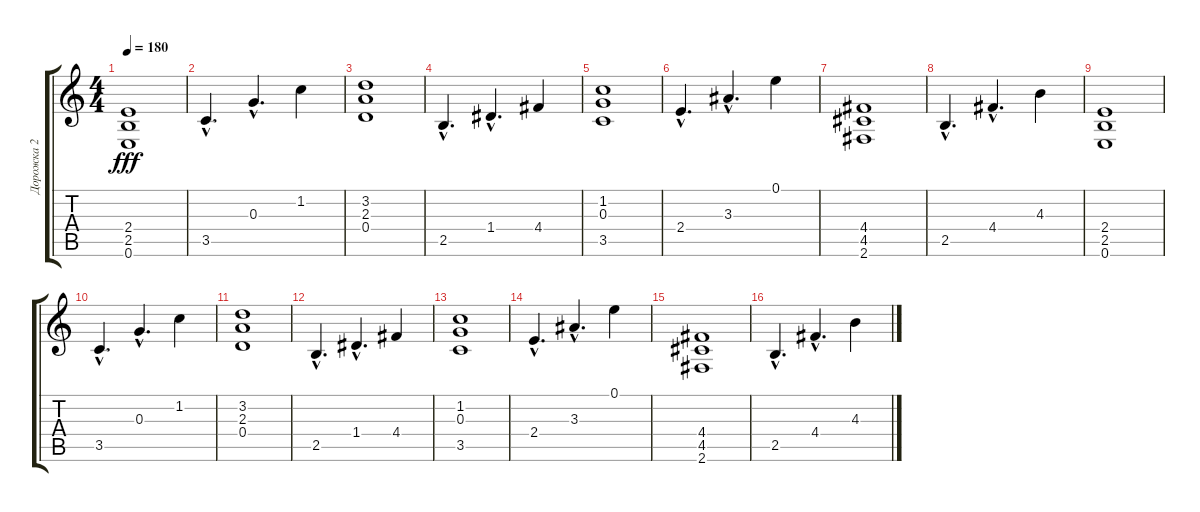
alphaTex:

\track ("Дорожка 2" "Дорожка 2") {instrument distortionguitar}
\staff {score tabs}
\tuning (E4 B3 G3 D3 A2 E2) {hide}
\ts (4 4)
\tempo 180
\clef g2
\ks c
(2.4 2.5 0.6).1{dy fff} |
3.5{hac}.4{d} 0.3{hac}.4{d} 1.2.4 |
(3.2 2.3 0.4).1 |
2.5{hac}.4{d} 1.4{hac}.4{d} 4.4.4 |
(1.2 0.3 3.5).1 |
2.4{hac}.4{d} 3.3{hac}.4{d} 0.1.4 |
(4.4 4.5 2.6).1 |
2.5{hac}.4{d} 4.4{hac}.4{d} 4.3.4 |
(2.4 2.5 0.6).1 |
3.5{hac}.4{d} 0.3{hac}.4{d} 1.2.4 |
(3.2 2.3 0.4).1 |
2.5{hac}.4{d} 1.4{hac}.4{d} 4.4.4 |
(1.2 0.3 3.5).1 |
2.4{hac}.4{d} 3.3{hac}.4{d} 0.1.4 |
(4.4 4.5 2.6).1 |
2.5{hac}.4{d} 4.4{hac}.4{d} 4.3.4
